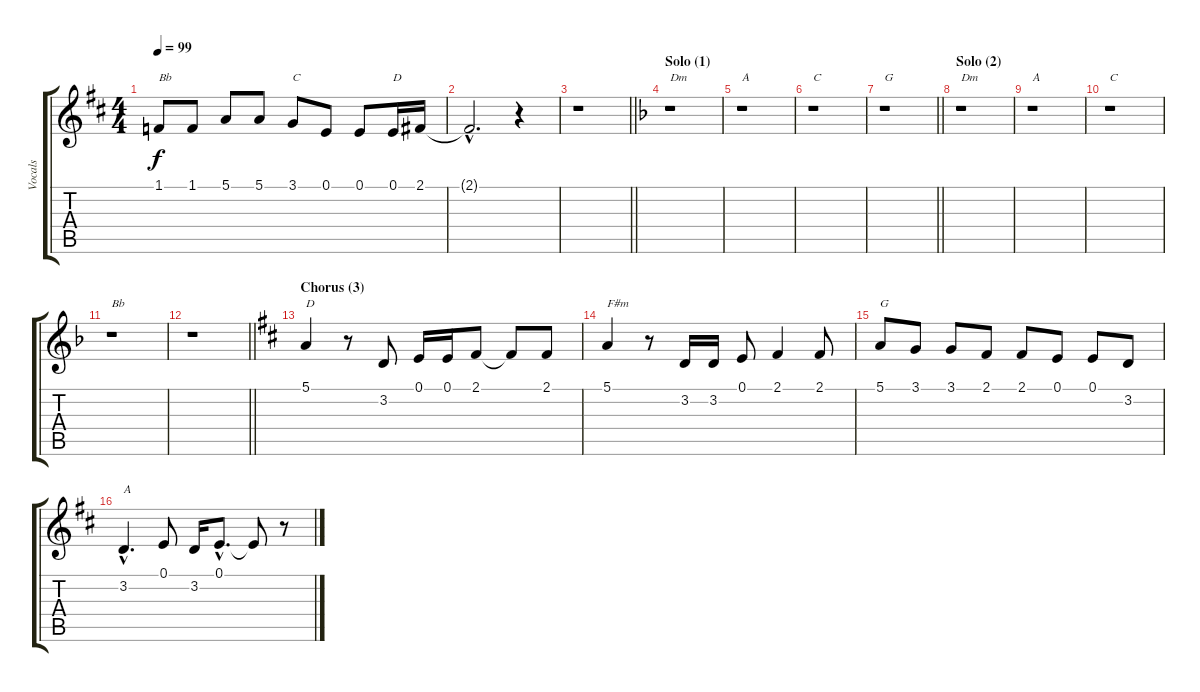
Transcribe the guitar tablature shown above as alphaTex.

\track ("Vocals" "Vocals") {instrument sopranosax}
\staff {score tabs}
\tuning (E4 B3 G3 D3 A2 E2) {hide}
\ts (4 4)
\tempo 99
\clef g2
\ks d
1.1.8{txt "Bb" dy f} 1.1.8 5.1.8 5.1.8 3.1.8{txt "C"} 0.1.8 0.1.8 0.1.16{txt "D"} 2.1.16 |
2.1{hac t}.2{d} r.4 |
\barLineRight lightlight
r.1 |
\section ("" "Solo (1)")
\ks dminor
r.1{txt "Dm"} |
r.1{txt "A"} |
r.1{txt "C"} |
\barLineRight lightlight
r.1{txt "G"} |
\section ("" "Solo (2)")
r.1{txt "Dm"} |
r.1{txt "A"} |
r.1{txt "C"} |
r.1{txt "Bb"} |
\barLineRight lightlight
r.1 |
\section ("" "Chorus (3)")
\ks d
5.1.4{txt "D"} r.8 3.2.8 0.1.16 0.1.16 2.1.8 2.1{t}.8 2.1.8 |
5.1.4{txt "F#m"} r.8 3.2.16 3.2.16 0.1.8 2.1.4 2.1.8 |
5.1.8{txt "G"} 3.1.8 3.1.8 2.1.8 2.1.8 0.1.8 0.1.8 3.2.8 |
3.2{hac}.4{d txt "A"} 0.1.8 3.2.16 0.1{hac}.8{d} 0.1{t}.8 r.8
